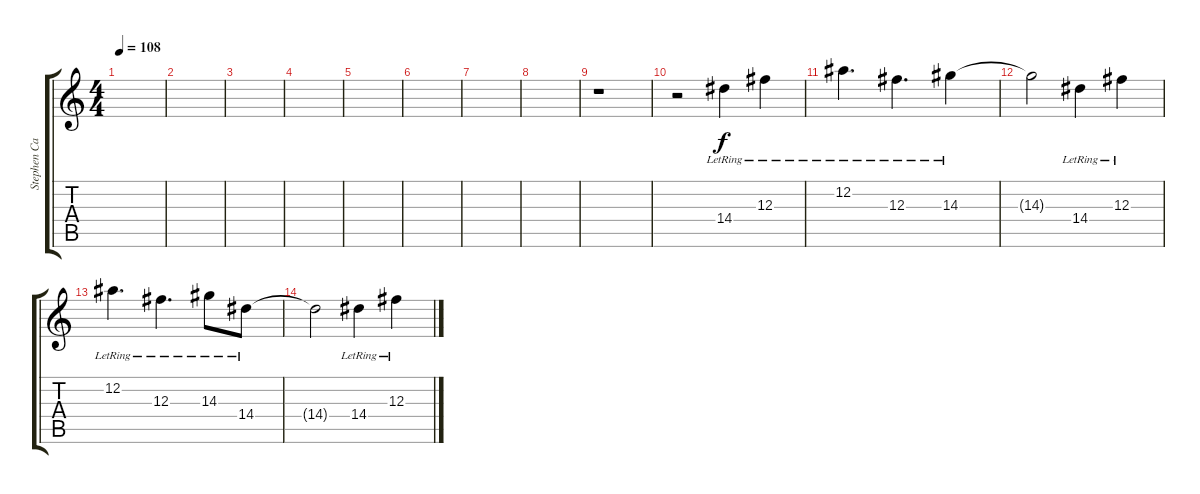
\track ("Stephen Carpenter Clean" "Stephen Ca") {instrument electricguitarclean}
\staff {score tabs}
\tuning (Eb4 Bb3 Gb3 Db3 Ab2 Db2) {hide}
\ts (4 4)
\tempo 108
\clef g2
\ks c
|
|
|
|
|
|
|
|
r.1 |
r.2 14.4{lr}.4 12.3{lr}.4 |
12.2{lr}.4{d} 12.3{lr}.4{d} 14.3{lr}.4 |
14.3{t}.2 14.4{lr}.4 12.3{lr}.4 |
12.2{lr}.4{d} 12.3{lr}.4{d} 14.3{lr}.8 14.4{lr}.8 |
14.4{t}.2 14.4{lr}.4 12.3{lr}.4
